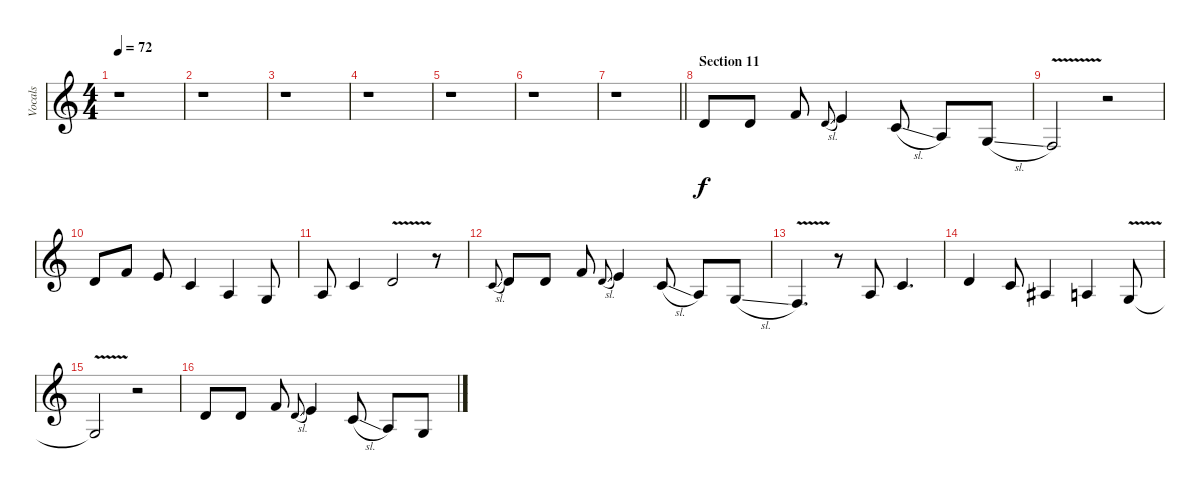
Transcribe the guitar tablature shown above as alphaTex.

\track ("Vocals" "Vocals") {instrument tenorsax}
\staff {score}
\tuning (E4 B3 G3 D3 A2 E2) {hide}
\ts (4 4)
\tempo 72
\clef g2
\ks c
r.1{dy f} |
r.1 |
r.1 |
r.1 |
r.1 |
r.1 |
\barLineRight lightlight
r.1 |
\section ("" "Section 11")
12.4.8 12.4.8 15.4.8 12.4{sl}.8{gr onbeat} 14.4.4 15.5{sl}.8 12.5.8 10.5{sl}.8 |
8.5{v}.2 r.2 |
12.4.8 15.4.8 14.4.8 15.5.4 12.5.4 10.5.8 |
12.5.8 10.4.4 12.4{v}.2 r.8 |
10.4{sl}.8{gr onbeat} 12.4.8 12.4.8 15.4.8 12.4{sl}.8{gr onbeat} 14.4.4 15.5{sl}.8 12.5.8 10.5{sl}.8 |
8.5{v}.4{d} r.8 12.5.8 10.4.4{d} |
12.4.4 10.4.8 8.4.4 7.4.4 5.4{v}.8 |
5.4{t}.2 r.2 |
12.4.8 12.4.8 15.4.8 12.4{sl}.8{gr onbeat} 14.4.4 15.5{sl}.8 12.5.8 10.5{sl}.8
